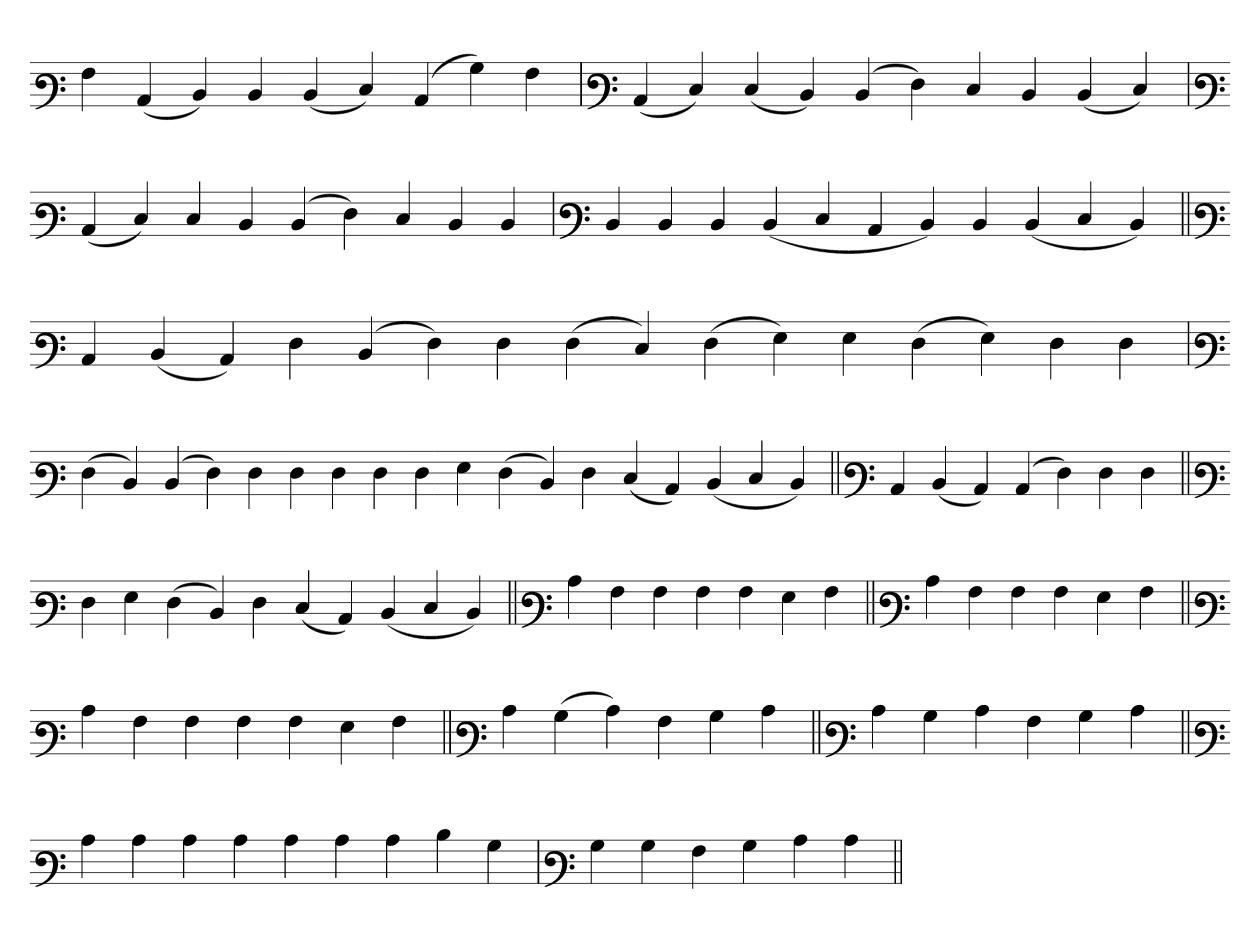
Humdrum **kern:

**kern
*part1
*staff1
*clefF3
=
4A
(4C
4D)
4D
(4D
4E)
(4C
4B)
4A
=`
*clefF3
(4C
4E)
(4E
4D)
(4D
4F)
4E
4D
(4D
4E)
='
*clefF3
(4C
4E)
4E
4D
(4D
4F)
4E
4D
4D
=`
*clefF3
4D
4D
4D
(4D
4E
4C
4D)
4D
(4D
4E
4D)
=||
*clefF3
4C
(4D
4C)
4F
(4D
4F)
4F
(4F
4E)
(4F
4G)
4G
(4F
4G)
4F
4F
=
*clefF3
(4F
4D)
(4D
4F)
4F
4F
4F
4F
4F
4G
(4F
4D)
4F
(4E
4C)
(4D
4E
4D)
=||
*clefF3
4C
(4D
4C)
(4C
4F)
4F
4F
=||
*clefF3
4F
4G
(4F
4D)
4F
(4E
4C)
(4D
4E
4D)
=||
*clefF3
4c
4A
4A
4A
4A
4G
4A
=||
*clefF3
4c
4A
4A
4A
4G
4A
=||
*clefF3
4c
4A
4A
4A
4A
4G
4A
=||
*clefF3
4c
(4B
4c)
4A
4B
4c
=||
*clefF3
4c
4B
4c
4A
4B
4c
=||
*clefF3
4c
4c
4c
4c
4c
4c
4c
4d
4B
=`
*clefF3
4B
4B
4A
4B
4c
4c
=||
*-
